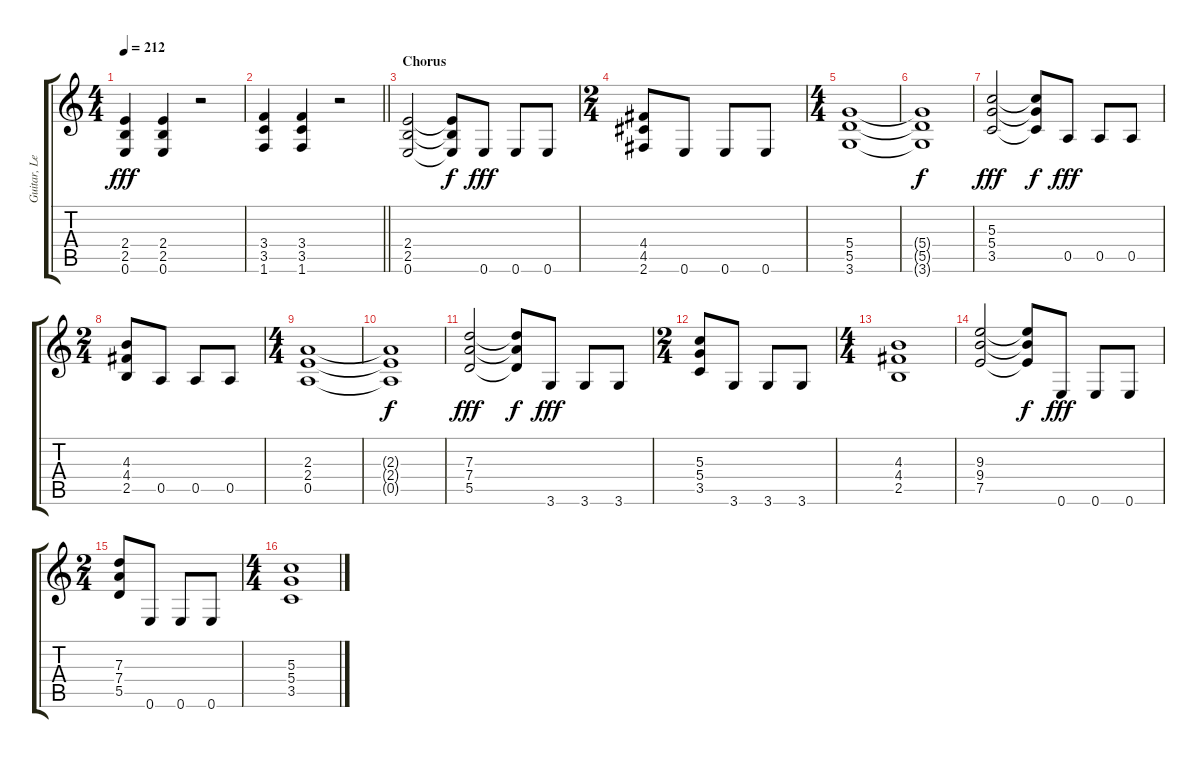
\track ("Guitar, Lead (Hammet)" "Guitar, Le") {instrument distortionguitar}
\staff {score tabs}
\tuning (E4 B3 G3 D3 A2 E2) {hide}
\ts (4 4)
\tempo 212
\clef g2
\ks c
(2.4 2.5 0.6).4{dy fff} (2.4 2.5 0.6).4 r.2 |
\barLineRight lightlight
(3.4 3.5 1.6).4 (3.4 3.5 1.6).4 r.2 |
\section ("" "Chorus")
(2.4 2.5 0.6).2 (2.4{t} 2.5{t} 0.6{t}).8{dy f} 0.6.8{dy fff} 0.6.8 0.6.8 |
\ts (2 4)
(4.4 4.5 2.6).8 0.6.8 0.6.8 0.6.8 |
\ts (4 4)
(5.4 5.5 3.6).1 |
(5.4{t} 5.5{t} 3.6{t}).1{dy f} |
(5.3 5.4 3.5).2{dy fff} (5.3{t} 5.4{t} 3.5{t}).8{dy f} 0.5.8{dy fff} 0.5.8 0.5.8 |
\ts (2 4)
(4.3 4.4 2.5).8 0.5.8 0.5.8 0.5.8 |
\ts (4 4)
(2.3 2.4 0.5).1 |
(2.3{t} 2.4{t} 0.5{t}).1{dy f} |
(7.3 7.4 5.5).2{dy fff} (7.3{t} 7.4{t} 5.5{t}).8{dy f} 3.6.8{dy fff} 3.6.8 3.6.8 |
\ts (2 4)
(5.3 5.4 3.5).8 3.6.8 3.6.8 3.6.8 |
\ts (4 4)
(4.3 4.4 2.5).1 |
(9.3 9.4 7.5).2 (9.3{t} 9.4{t} 7.5{t}).8{dy f} 0.6.8{dy fff} 0.6.8 0.6.8 |
\ts (2 4)
(7.3 7.4 5.5).8 0.6.8 0.6.8 0.6.8 |
\ts (4 4)
(5.3 5.4 3.5).1
